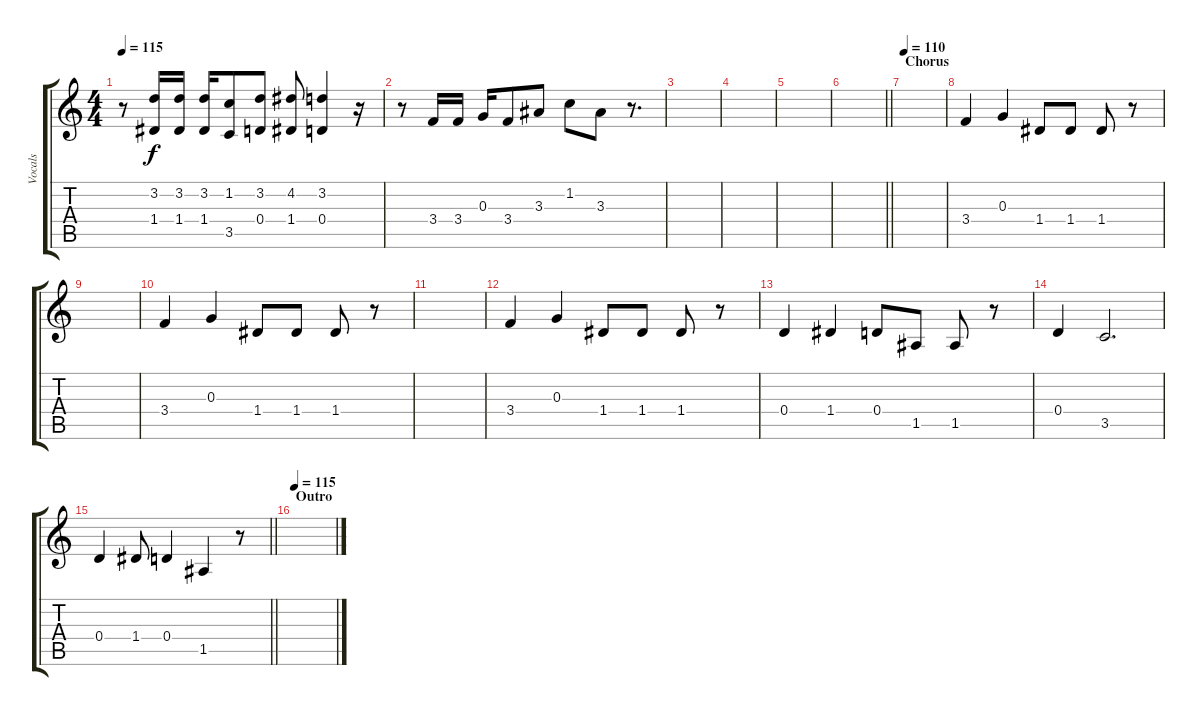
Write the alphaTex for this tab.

\track ("Vocals" "Vocals") {instrument electricguitarjazz}
\staff {score tabs}
\tuning (E4 B3 G3 D3 A2 E2) {hide}
\ts (4 4)
\tempo 115
\clef g2
\ks c
r.8{dy f} (3.2 1.4).16 (3.2 1.4).16 (3.2 1.4).16 (1.2 3.5).8 (3.2 0.4).8 (4.2 1.4).8 (3.2 0.4).4 r.16 |
r.8 3.4.16 3.4.16 0.3.16 3.4.8 3.3.8 1.2.8 3.3.8 r.8{d} |
|
|
|
\barLineRight lightlight
|
\section ("" "Chorus")
\tempo 110
|
3.4.4 0.3.4 1.4.8 1.4.8 1.4.8 r.8 |
|
3.4.4 0.3.4 1.4.8 1.4.8 1.4.8 r.8 |
|
3.4.4 0.3.4 1.4.8 1.4.8 1.4.8 r.8 |
0.4.4 1.4.4 0.4.8 1.5.8 1.5.8 r.8 |
0.4.4 3.5.2{d} |
\barLineRight lightlight
0.4.4 1.4.8 0.4.4 1.5.4 r.8 |
\section ("" "Outro")
\tempo 115
